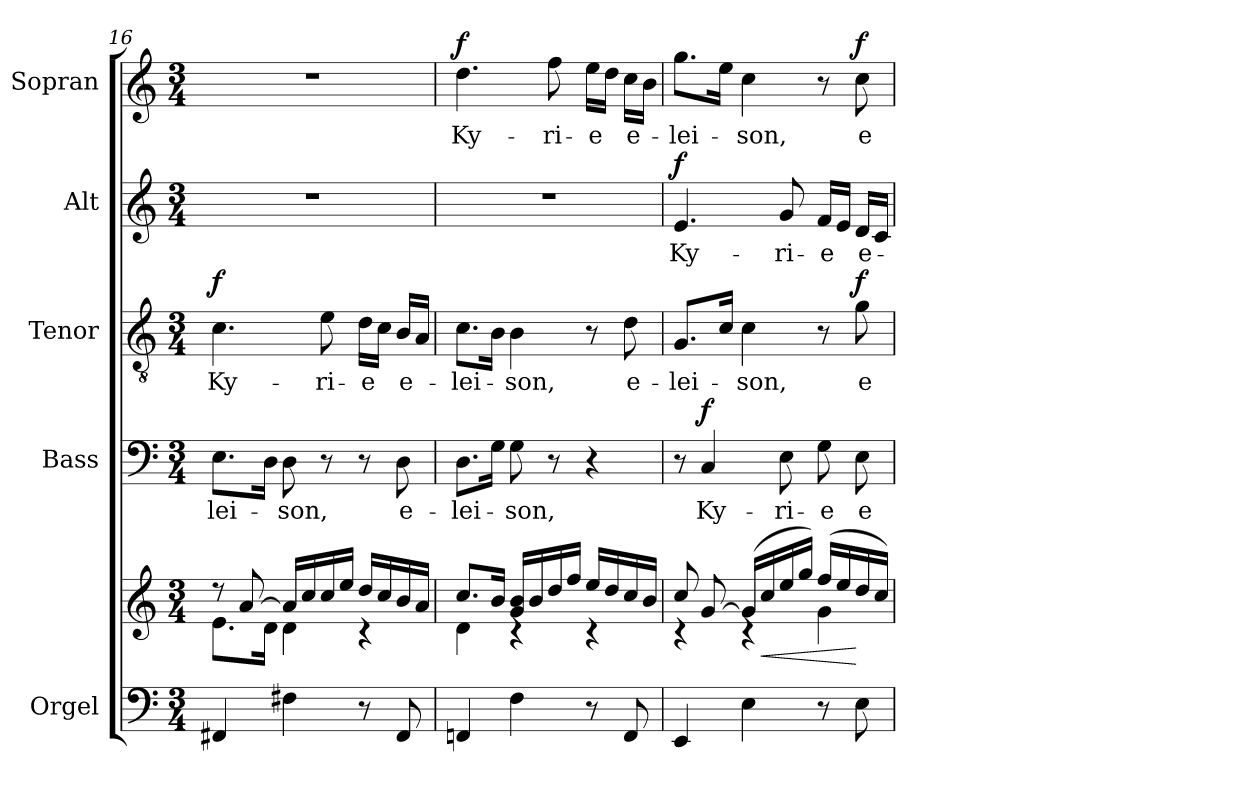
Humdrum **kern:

**kern	**kern	**dynam	**kern	**text	**dynam	**kern	**text	**dynam	**kern	**text	**dynam	**kern	**text	**dynam
*part5	*part5	*part5	*part4	*part4	*part4	*part3	*part3	*part3	*part2	*part2	*part2	*part1	*part1	*part1
*staff6	*staff5	*staff5/6	*staff4	*staff4	*staff4	*staff3	*staff3	*staff3	*staff2	*staff2	*staff2	*staff1	*staff1	*staff1
*I"Orgel	*	*	*I"Bass	*	*	*I"Tenor	*	*	*I"Alt	*	*	*I"Sopran	*	*
*I'Org.	*	*	*I'B.	*	*	*I'T.	*	*	*I'A.	*	*	*I'S.	*	*
!!LO:LB:g=z
*clefF4	*clefG2	*	*clefF4	*	*	*clefGv2	*	*	*clefG2	*	*	*clefG2	*	*
*k[]	*k[]	*	*k[]	*	*	*k[]	*	*	*k[]	*	*	*k[]	*	*
*C:	*C:	*	*C:	*	*	*C:	*	*	*C:	*	*	*C:	*	*
*M3/4	*M3/4	*	*M3/4	*	*	*M3/4	*	*	*M3/4	*	*	*M3/4	*	*
=16	=16	=16	=16	=16	=16	=16	=16	=16	=16	=16	=16	=16	=16	=16
*	*^	*	*	*	*	*	*	*	*	*	*	*	*	*
!	!	!	!	!	!LO:LY:b	!	!	!LO:LY:b	!LO:DY:a	!	!	!	!	!	!
4FF#X/	8rdd	8.e\L	.	8.E\L	-lei-	.	4.c\	Ky-	f	2.r	.	.	2.r	.	.
.	[>8a/	.	.	.	.	.	.	.	.	.	.	.	.	.	.
.	.	16d\Jk	.	16D\Jk	.	.	.	.	.	.	.	.	.	.	.
!	!	!	!	!	!LO:LY:b	!	!	!	!	!	!	!	!	!	!
4F#X\	16a/LL]	4d\	.	8D\	-son,	.	.	.	.	.	.	.	.	.	.
.	16cc/	.	.	.	.	.	.	.	.	.	.	.	.	.	.
!	!	!	!	!	!	!	!	!LO:LY:b	!	!	!	!	!	!	!
.	16cc/	.	.	8r	.	.	8e\	-ri-	.	.	.	.	.	.	.
.	16ee/JJ	.	.	.	.	.	.	.	.	.	.	.	.	.	.
!	!	!	!	!	!	!	!	!LO:LY:b	!	!	!	!	!	!	!
8r	16dd/LL	4rc	.	8r	.	.	16d\LL	-e	.	.	.	.	.	.	.
.	16cc/	.	.	.	.	.	16c\JJ	.	.	.	.	.	.	.	.
!	!	!	!	!	!LO:LY:b	!	!	!LO:LY:b	!	!	!	!	!	!	!
8FF#/	16b/	.	.	8D\	e-	.	16B/LL	e-	.	.	.	.	.	.	.
.	16a/JJ	.	.	.	.	.	16A/JJ	.	.	.	.	.	.	.	.
=17	=17	=17	=17	=17	=17	=17	=17	=17	=17	=17	=17	=17	=17	=17	=17
!	!	!	!	!	!LO:LY:b	!	!	!LO:LY:b	!	!	!	!	!	!LO:LY:b	!LO:DY:a
4FFn/	8.cc/L	4d\	.	8.D\L	-lei-	.	8.c\L	-lei-	.	2.r	.	.	4.dd\	Ky-	f
.	16b/Jk	.	.	16G\Jk	.	.	16B\Jk	.	.	.	.	.	.	.	.
!	!	!	!	!	!LO:LY:b	!	!	!LO:LY:b	!	!	!	!	!	!	!
4F\	16g/ 16b/LL	4rB	.	8G\	-son,	.	4B\	-son,	.	.	.	.	.	.	.
.	16b/	.	.	.	.	.	.	.	.	.	.	.	.	.	.
!	!	!	!	!	!	!	!	!	!	!	!	!	!	!LO:LY:b	!
.	16dd/	.	.	8r	.	.	.	.	.	.	.	.	8ff\	-ri-	.
.	16ff/JJ	.	.	.	.	.	.	.	.	.	.	.	.	.	.
!	!	!	!	!	!	!	!	!	!	!	!	!	!	!LO:LY:b	!
8r	16ee/LL	4rc	.	4r	.	.	8r	.	.	.	.	.	16ee\LL	-e	.
.	16dd/	.	.	.	.	.	.	.	.	.	.	.	16dd\JJ	.	.
!	!	!	!	!	!	!	!	!LO:LY:b	!	!	!	!	!	!LO:LY:b	!
8FF/	16cc/	.	.	.	.	.	8d\	e-	.	.	.	.	16cc\LL	e-	.
.	16b/JJ	.	.	.	.	.	.	.	.	.	.	.	16b\JJ	.	.
=18	=18	=18	=18	=18	=18	=18	=18	=18	=18	=18	=18	=18	=18	=18	=18
!	!	!	!	!	!	!	!	!LO:LY:b	!	!	!LO:LY:b	!LO:DY:a	!	!LO:LY:b	!
4EE/	8cc/	4rB	.	8r	.	.	8.G/L	-lei-	.	4.e/	Ky-	f	8.gg\L	-lei-	.
!	!	!	!	!	!LO:LY:b	!LO:DY:a	!	!	!	!	!	!	!	!	!
.	[>8g/	.	.	4C/	Ky-	f	.	.	.	.	.	.	.	.	.
.	.	.	.	.	.	.	16c/Jk	.	.	.	.	.	16ee\Jk	.	.
!	!	!	!	!	!	!	!	!LO:LY:b	!	!	!	!	!	!LO:LY:b	!
4E\	(>16g/LL]	4rB	.	.	.	.	4c\	-son,	.	.	.	.	4cc\	-son,	.
!	!	!	!LO:HP:b	!	!	!	!	!	!	!	!	!	!	!	!
.	16cc/	.	<	.	.	.	.	.	.	.	.	.	.	.	.
!	!	!	!	!	!LO:LY:b	!	!	!	!	!	!LO:LY:b	!	!	!	!
.	16ee/	.	.	8E\	-ri-	.	.	.	.	8g/	-ri-	.	.	.	.
.	16gg/JJ)	.	.	.	.	.	.	.	.	.	.	.	.	.	.
!	!	!	!	!	!LO:LY:b	!	!	!	!	!	!LO:LY:b	!	!	!	!
8r	(>16ff/LL	4g\	.	8G\	-e	.	8r	.	.	16f/LL	-e	.	8r	.	.
.	16ee/	.	.	.	.	.	.	.	.	16e/JJ	.	.	.	.	.
!	!	!	!	!	!LO:LY:b	!	!	!LO:LY:b	!LO:DY:a	!	!LO:LY:b	!	!	!LO:LY:b	!LO:DY:a
8E\	16dd/	.	[	8E\	e-	.	8g\	e-	f	16d/LL	e-	.	8cc\	e-	f
.	16cc/JJ)	.	.	.	.	.	.	.	.	16c/JJ	.	.	.	.	.
*	*v	*v	*	*	*	*	*	*	*	*	*	*	*	*	*
=	=	=	=	=	=	=	=	=	=	=	=	=	=	=
*-	*-	*-	*-	*-	*-	*-	*-	*-	*-	*-	*-	*-	*-	*-
